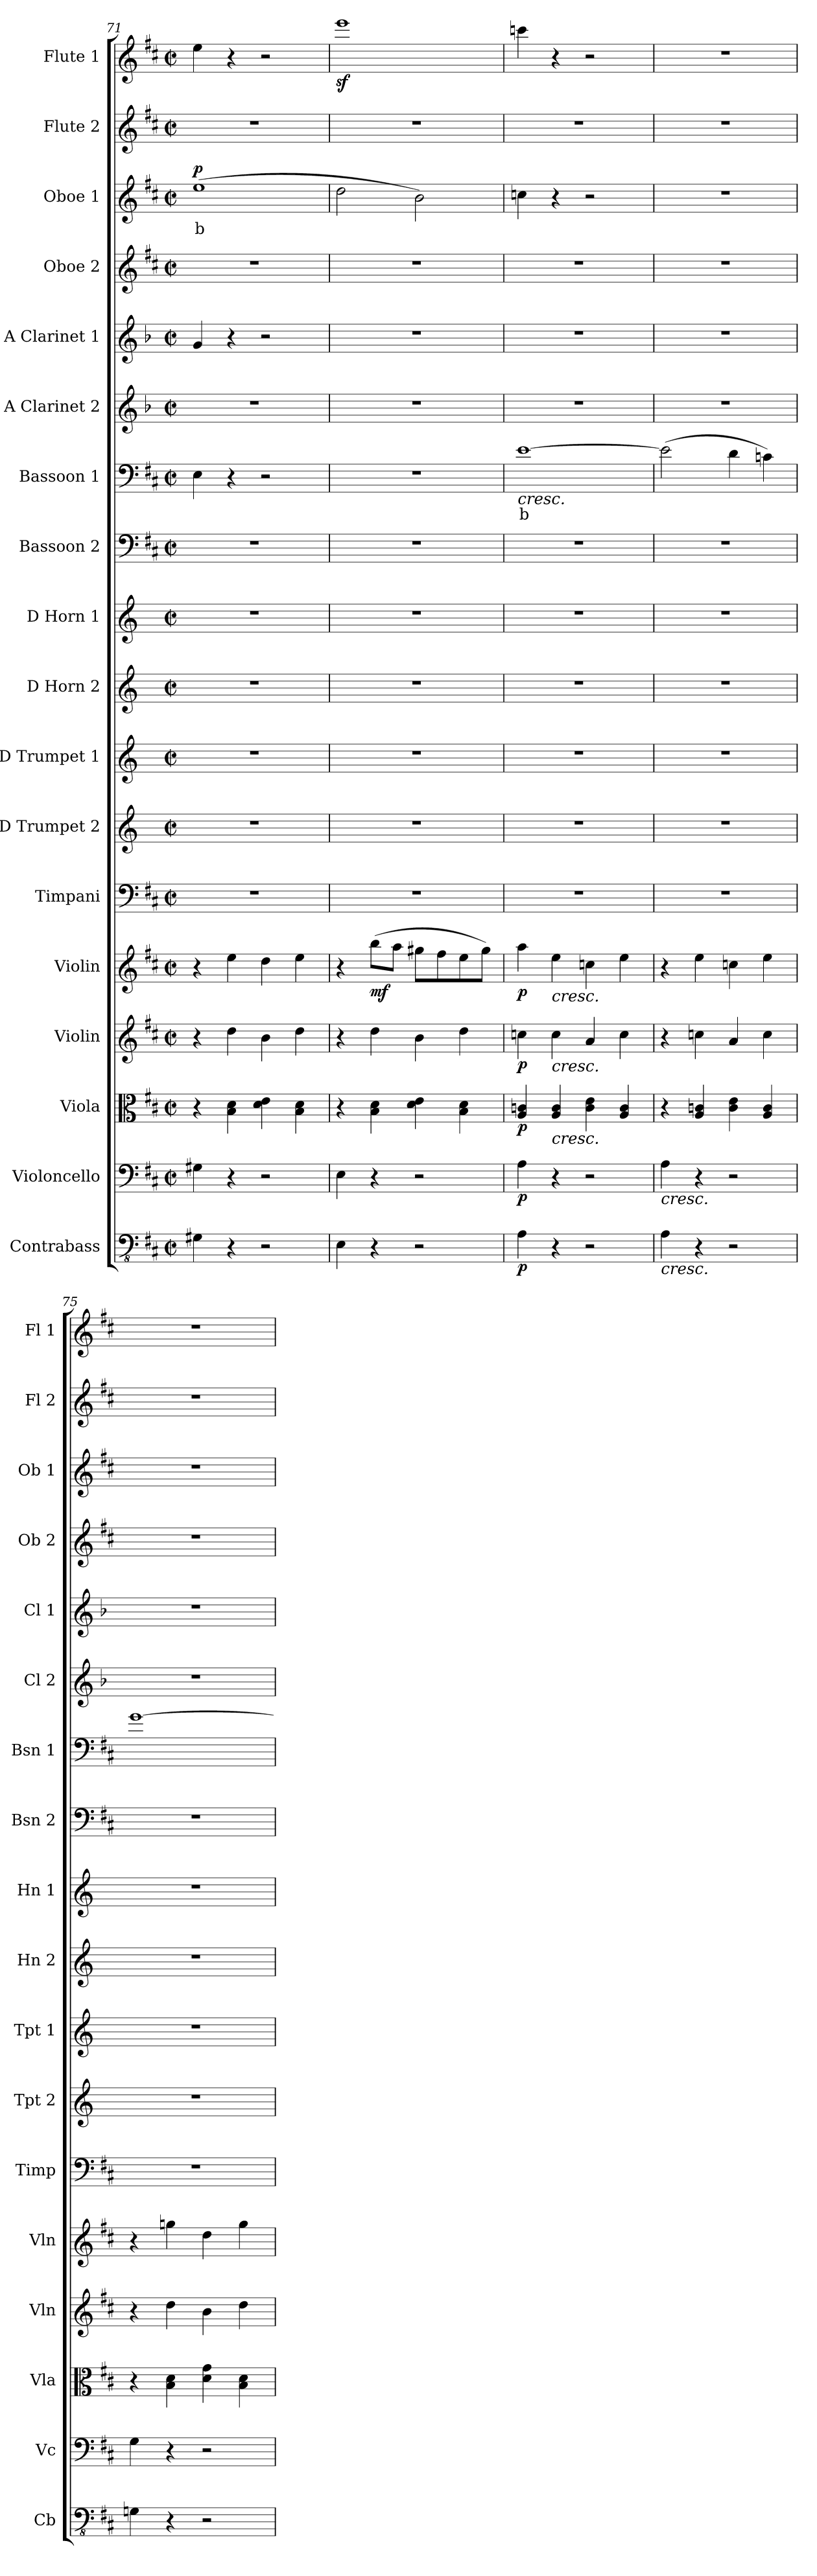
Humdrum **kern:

**kern	**dynam	**kern	**dynam	**kern	**dynam	**kern	**dynam	**kern	**dynam	**kern	**kern	**kern	**kern	**kern	**kern	**kern	**text	**kern	**kern	**kern	**kern	**text	**dynam	**kern	**kern
*part18	*part18	*part17	*part17	*part16	*part16	*part15	*part15	*part14	*part14	*part13	*part12	*part11	*part10	*part9	*part8	*part7	*part7	*part6	*part5	*part4	*part3	*part3	*part3	*part2	*part1
*staff18	*staff18	*staff17	*staff17	*staff16	*staff16	*staff15	*staff15	*staff14	*staff14	*staff13	*staff12	*staff11	*staff10	*staff9	*staff8	*staff7	*staff7	*staff6	*staff5	*staff4	*staff3	*staff3	*staff3	*staff2	*staff1
*I"Contrabass	*	*I"Violoncello	*	*I"Viola	*	*I"Violin	*	*I"Violin	*	*I"Timpani	*I"D Trumpet 2	*I"D Trumpet 1	*I"D Horn 2	*I"D Horn 1	*I"Bassoon 2	*I"Bassoon 1	*	*I"A Clarinet 2	*I"A Clarinet 1	*I"Oboe 2	*I"Oboe 1	*	*	*I"Flute 2	*I"Flute 1
*I'Cb	*	*I'Vc	*	*I'Vla	*	*I'Vln	*	*I'Vln	*	*I'Timp	*I'Tpt 2	*I'Tpt 1	*I'Hn 2	*I'Hn 1	*I'Bsn 2	*I'Bsn 1	*	*I'Cl 2	*I'Cl 1	*I'Ob 2	*I'Ob 1	*	*	*I'Fl 2	*I'Fl 1
*clefFv4	*	*clefF4	*	*clefC3	*	*clefG2	*	*clefG2	*	*clefF4	*clefG2	*clefG2	*clefG2	*clefG2	*clefF4	*clefF4	*	*clefG2	*clefG2	*clefG2	*clefG2	*	*	*clefG2	*clefG2
*	*	*	*	*	*	*	*	*	*	*	*ITrd-1c-2	*ITrd-1c-2	*ITrd6c10	*ITrd6c10	*	*	*	*ITrd2c3	*ITrd2c3	*	*	*	*	*	*
*k[f#c#]	*	*k[f#c#]	*	*k[f#c#]	*	*k[f#c#]	*	*k[f#c#]	*	*k[f#c#]	*k[f#c#]	*k[f#c#]	*k[f#c#]	*k[f#c#]	*k[f#c#]	*k[f#c#]	*	*k[f#c#]	*k[f#c#]	*k[f#c#]	*k[f#c#]	*	*	*k[f#c#]	*k[f#c#]
*M2/2	*	*M2/2	*	*M2/2	*	*M2/2	*	*M2/2	*	*M2/2	*M2/2	*M2/2	*M2/2	*M2/2	*M2/2	*M2/2	*	*M2/2	*M2/2	*M2/2	*M2/2	*	*	*M2/2	*M2/2
*met(c|)	*	*met(c|)	*	*met(c|)	*	*met(c|)	*	*met(c|)	*	*met(c|)	*met(c|)	*met(c|)	*met(c|)	*met(c|)	*met(c|)	*met(c|)	*	*met(c|)	*met(c|)	*met(c|)	*met(c|)	*	*	*met(c|)	*met(c|)
=71	=71	=71	=71	=71	=71	=71	=71	=71	=71	=71	=71	=71	=71	=71	=71	=71	=71	=71	=71	=71	=71	=71	=71	=71	=71
!	!	!	!	!	!	!	!	!	!	!	!	!	!	!	!	!	!	!	!	!	!	!LO:LY:b:color=#FF0000	!LO:DY:b	!	!
4GG#X\	.	4G#X\	.	4r	.	4r	.	4r	.	1r	1r	1r	1r	1r	1r	4E\	.	1r	4e/	1r	(>1ee	b	p	1r	4ee\
4r	.	4r	.	4B\ 4d\	.	4dd\	.	4ee\	.	.	.	.	.	.	.	4r	.	.	4r	.	.	.	.	.	4r
2r	.	2r	.	4d\ 4e\	.	4b\	.	4dd\	.	.	.	.	.	.	.	2r	.	.	2r	.	.	.	.	.	2r
.	.	.	.	4B\ 4d\	.	4dd\	.	4ee\	.	.	.	.	.	.	.	.	.	.	.	.	.	.	.	.	.
=72	=72	=72	=72	=72	=72	=72	=72	=72	=72	=72	=72	=72	=72	=72	=72	=72	=72	=72	=72	=72	=72	=72	=72	=72	=72
4EE\	.	4E\	.	4r	.	4r	.	4r	.	1r	1r	1r	1r	1r	1r	1r	.	1r	1r	1r	2dd\	.	.	1r	1eeez<
!	!	!	!	!	!	!	!	!	!LO:DY:b	!	!	!	!	!	!	!	!	!	!	!	!	!	!	!	!
4r	.	4r	.	4B\ 4d\	.	4dd\	.	(>8bb\L	mf	.	.	.	.	.	.	.	.	.	.	.	.	.	.	.	.
.	.	.	.	.	.	.	.	8aa\J	.	.	.	.	.	.	.	.	.	.	.	.	.	.	.	.	.
2r	.	2r	.	4d\ 4e\	.	4b\	.	8gg#X\L	.	.	.	.	.	.	.	.	.	.	.	.	2b\)	.	.	.	.
.	.	.	.	.	.	.	.	8ff#\	.	.	.	.	.	.	.	.	.	.	.	.	.	.	.	.	.
.	.	.	.	4B\ 4d\	.	4dd\	.	8ee\	.	.	.	.	.	.	.	.	.	.	.	.	.	.	.	.	.
.	.	.	.	.	.	.	.	8gg#\J)	.	.	.	.	.	.	.	.	.	.	.	.	.	.	.	.	.
=73	=73	=73	=73	=73	=73	=73	=73	=73	=73	=73	=73	=73	=73	=73	=73	=73	=73	=73	=73	=73	=73	=73	=73	=73	=73
!	!	!	!	!	!	!	!	!	!	!	!	!	!	!	!	!LO:TX:b:i:t=cresc.	!	!	!	!	!	!	!	!	!
!	!LO:DY:b	!	!LO:DY:b	!	!LO:DY:b	!	!LO:DY:b	!	!LO:DY:b	!	!	!	!	!	!	!	!LO:LY:b:color=#FF0000	!	!	!	!	!	!	!	!
4AA\	p	4A\	p	4A/ 4cn/	p	4ccn\	p	4aa\	p	1r	1r	1r	1r	1r	1r	[1e	b	1r	1r	1r	4ccn\	.	.	1r	4cccn\
!	!	!	!	!	!	!	!	!LO:TX:b:i:t=cresc.	!	!	!	!	!	!	!	!	!	!	!	!	!	!	!	!	!
!	!	!	!	!	!	!LO:TX:b:i:t=cresc.	!	!	!	!	!	!	!	!	!	!	!	!	!	!	!	!	!	!	!
!	!	!	!	!LO:TX:b:i:t=cresc.	!	!	!	!	!	!	!	!	!	!	!	!	!	!	!	!	!	!	!	!	!
4r	.	4r	.	4A/ 4c/	.	4cc\	.	4ee\	.	.	.	.	.	.	.	.	.	.	.	.	4r	.	.	.	4r
2r	.	2r	.	4c\ 4e\	.	4a/	.	4ccn\	.	.	.	.	.	.	.	.	.	.	.	.	2r	.	.	.	2r
.	.	.	.	4A/ 4c/	.	4cc\	.	4ee\	.	.	.	.	.	.	.	.	.	.	.	.	.	.	.	.	.
=74	=74	=74	=74	=74	=74	=74	=74	=74	=74	=74	=74	=74	=74	=74	=74	=74	=74	=74	=74	=74	=74	=74	=74	=74	=74
!	!	!LO:TX:b:i:t=cresc.	!	!	!	!	!	!	!	!	!	!	!	!	!	!	!	!	!	!	!	!	!	!	!
!LO:TX:b:i:t=cresc.	!	!	!	!	!	!	!	!	!	!	!	!	!	!	!	!	!	!	!	!	!	!	!	!	!
4AA\	.	4A\	.	4r	.	4r	.	4r	.	1r	1r	1r	1r	1r	1r	(>2e\]	.	1r	1r	1r	1r	.	.	1r	1r
4r	.	4r	.	4A/ 4cn/	.	4ccn\	.	4ee\	.	.	.	.	.	.	.	.	.	.	.	.	.	.	.	.	.
2r	.	2r	.	4c\ 4e\	.	4a/	.	4ccn\	.	.	.	.	.	.	.	4d\	.	.	.	.	.	.	.	.	.
.	.	.	.	4A/ 4c/	.	4cc\	.	4ee\	.	.	.	.	.	.	.	4cn\)	.	.	.	.	.	.	.	.	.
!!LO:PB:g=z
=75	=75	=75	=75	=75	=75	=75	=75	=75	=75	=75	=75	=75	=75	=75	=75	=75	=75	=75	=75	=75	=75	=75	=75	=75	=75
4GGn\	.	4G\	.	4r	.	4r	.	4r	.	1r	1r	1r	1r	1r	1r	[1g	.	1r	1r	1r	1r	.	.	1r	1r
4r	.	4r	.	4B\ 4d\	.	4dd\	.	4ggn\	.	.	.	.	.	.	.	.	.	.	.	.	.	.	.	.	.
2r	.	2r	.	4d\ 4g\	.	4b\	.	4dd\	.	.	.	.	.	.	.	.	.	.	.	.	.	.	.	.	.
.	.	.	.	4B\ 4d\	.	4dd\	.	4gg\	.	.	.	.	.	.	.	.	.	.	.	.	.	.	.	.	.
=	=	=	=	=	=	=	=	=	=	=	=	=	=	=	=	=	=	=	=	=	=	=	=	=	=
*-	*-	*-	*-	*-	*-	*-	*-	*-	*-	*-	*-	*-	*-	*-	*-	*-	*-	*-	*-	*-	*-	*-	*-	*-	*-
